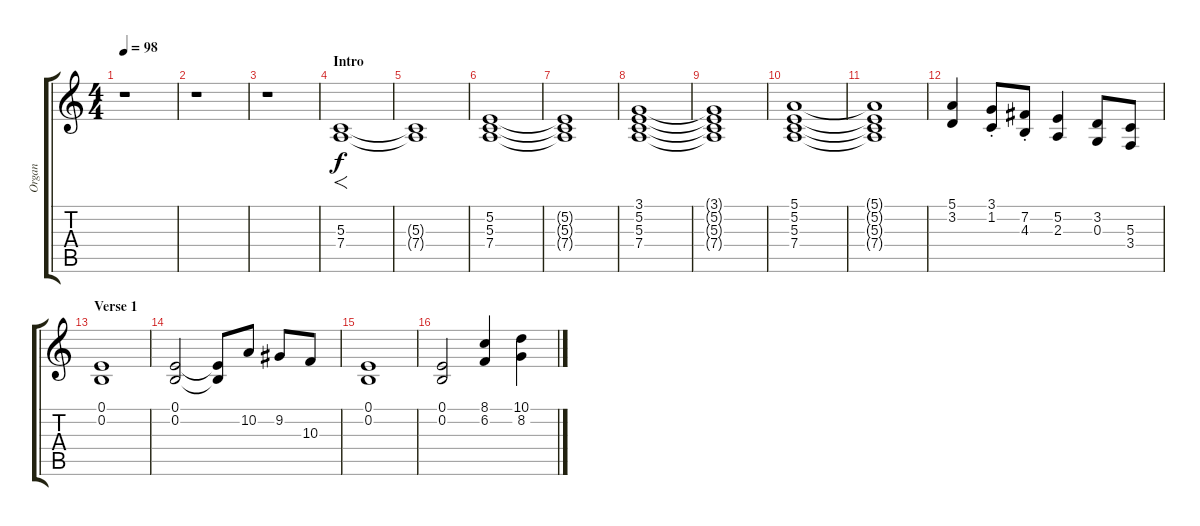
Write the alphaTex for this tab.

\track ("Organ" "Organ") {instrument rockorgan}
\staff {score tabs}
\tuning (E4 B3 G3 D3 A2 E2) {hide}
\ts (4 4)
\tempo 98
\clef g2
\ks c
r.1{dy f instrument rockorgan} |
r.1 |
r.1 |
\section ("" "Intro")
(5.3 7.4).1{f} |
(5.3{t} 7.4{t}).1 |
(5.2 5.3 7.4).1 |
(5.2{t} 5.3{t} 7.4{t}).1 |
(3.1 5.2 5.3 7.4).1 |
(3.1{t} 5.2{t} 5.3{t} 7.4{t}).1 |
(5.1 5.2 5.3 7.4).1 |
(5.1{t} 5.2{t} 5.3{t} 7.4{t}).1 |
(5.1 3.2).4 (3.1{st} 1.2{st}).8 (7.2{st} 4.3{st}).8 (5.2 2.3).4 (3.2 0.3).8 (5.3 3.4).8 |
\section ("" "Verse 1")
(0.1 0.2).1 |
(0.1 0.2).2 (0.1{t} 0.2{t}).8 10.2.8 9.2.8 10.3.8 |
(0.1 0.2).1 |
(0.1 0.2).2 (8.1 6.2).4 (10.1 8.2).4
